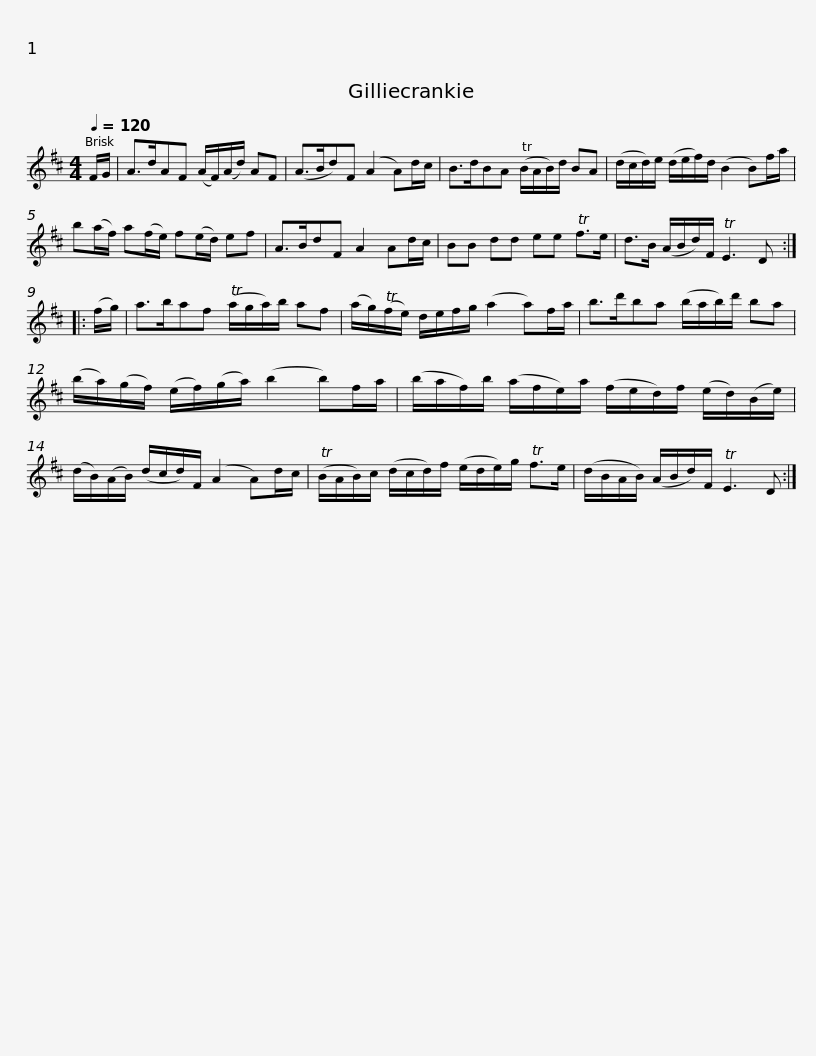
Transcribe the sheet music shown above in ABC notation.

X:1
L:1/8
Q:1/4=120
M:4/4
I:linebreak $
K:D
V:1 treble
V:1
 F/G/ | A>dAF (A/F/)(A/d/) AF | (A>Bd)F (A2 A)d/c/ | B>dBA (TB/A/B/)d/ BA | (d/c/d/)e/ (d/e/f/)d/ (B2 B)f/a/ |$ %5
 b(a/f/) a(f/e/) f(e/d/) ef | A>BdF A2 Ad/c/ | BB dd ee Tf>e | d>B (A/B/d/)F/ TE3 D :: (f/g/) |$ %10
 a>baf (Ta/g/a/)b/ af | (a/g/)(Tf/e/) d/e/f/g/ (a2 a)f/a/ | b>d'ba (b/a/b/)d'/ ba |$ (b/a/)(g/f/) (e/f/)(g/a/) (b2 b)f/a/ | (b/a/f/)b/ (a/f/e/)a/ (f/e/d/)f/ (e/d/)(B/e/) | %15
 (d/B/)(A/B/) (d/c/d/)F/ (A2 A)d/c/ |$ (TB/A/B/)c/ (d/c/d/)f/ (e/d/e/)g/ Tf>e | (d/B/A/B/) (A/B/d/)F/ TE3 D :| %18
